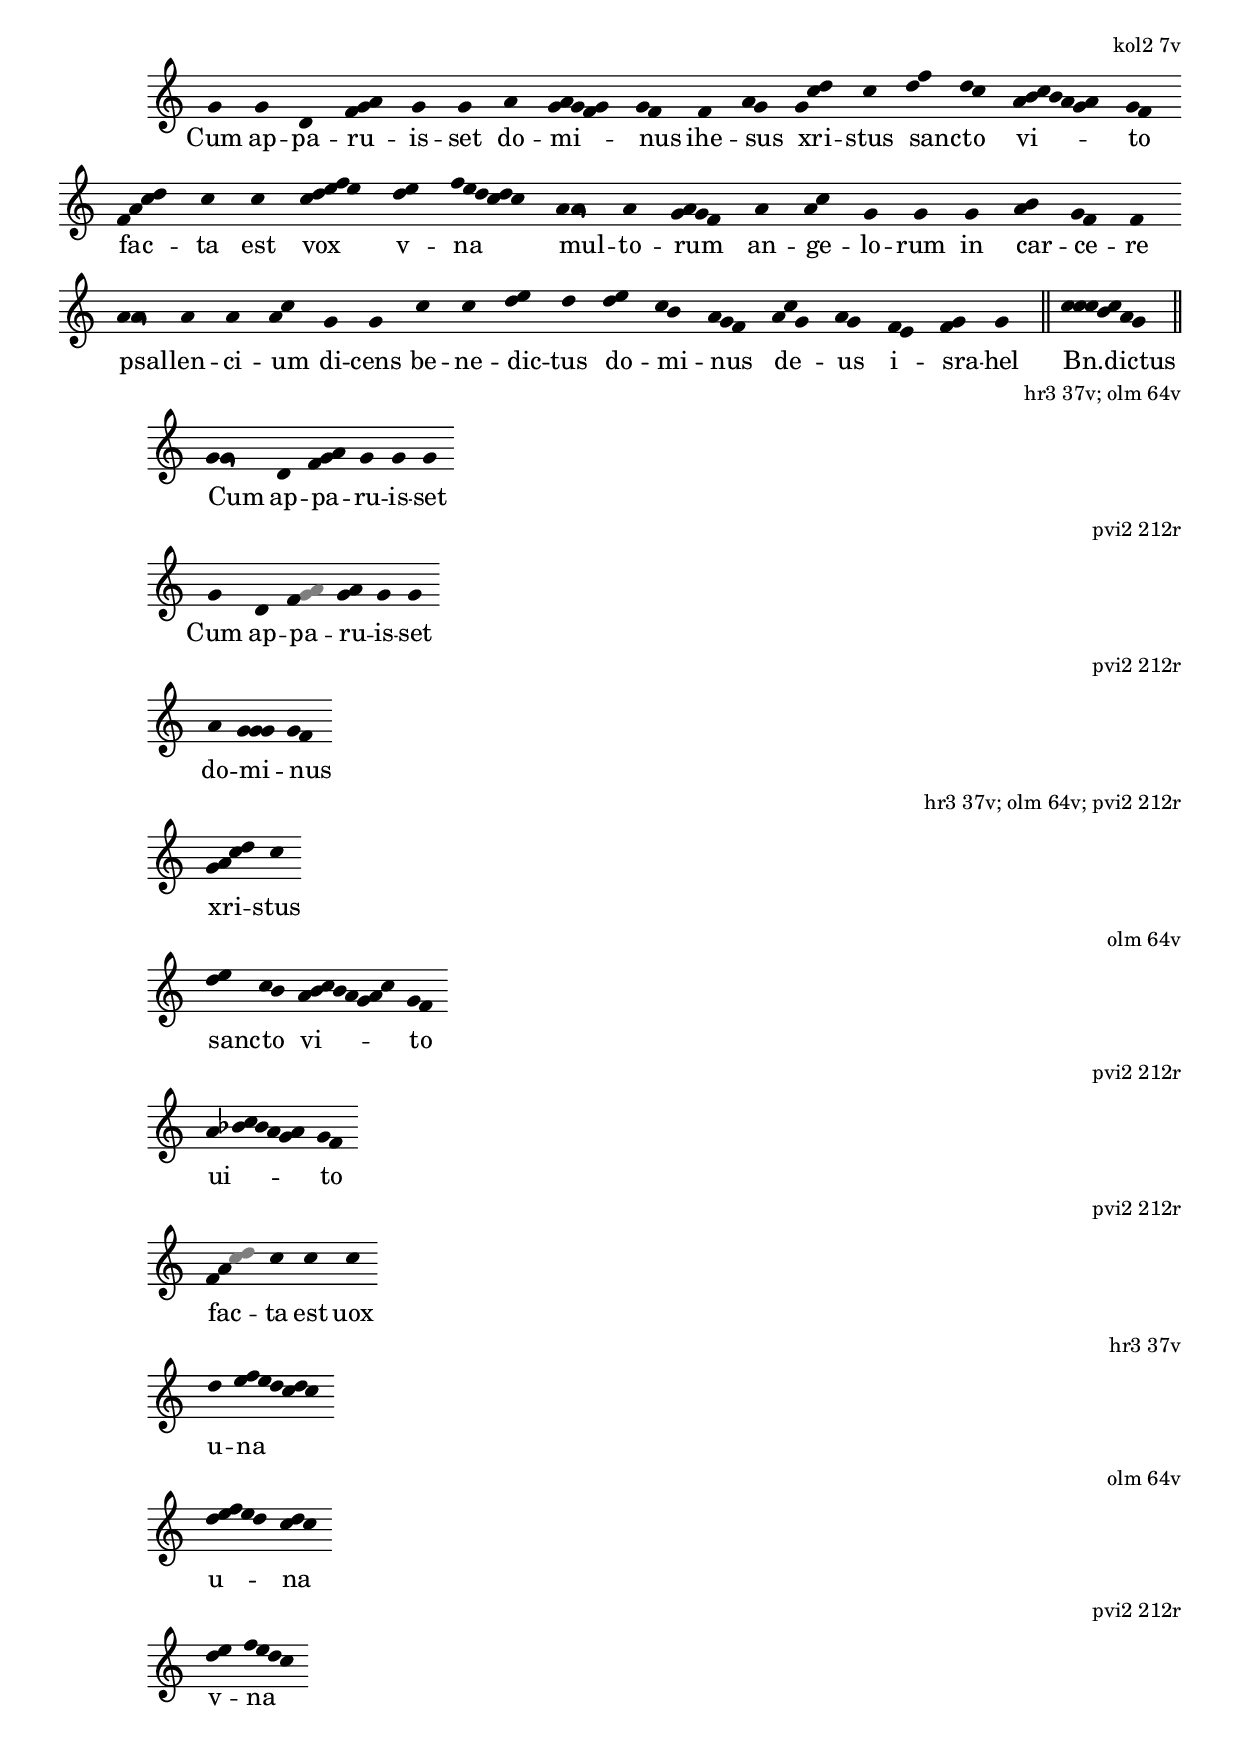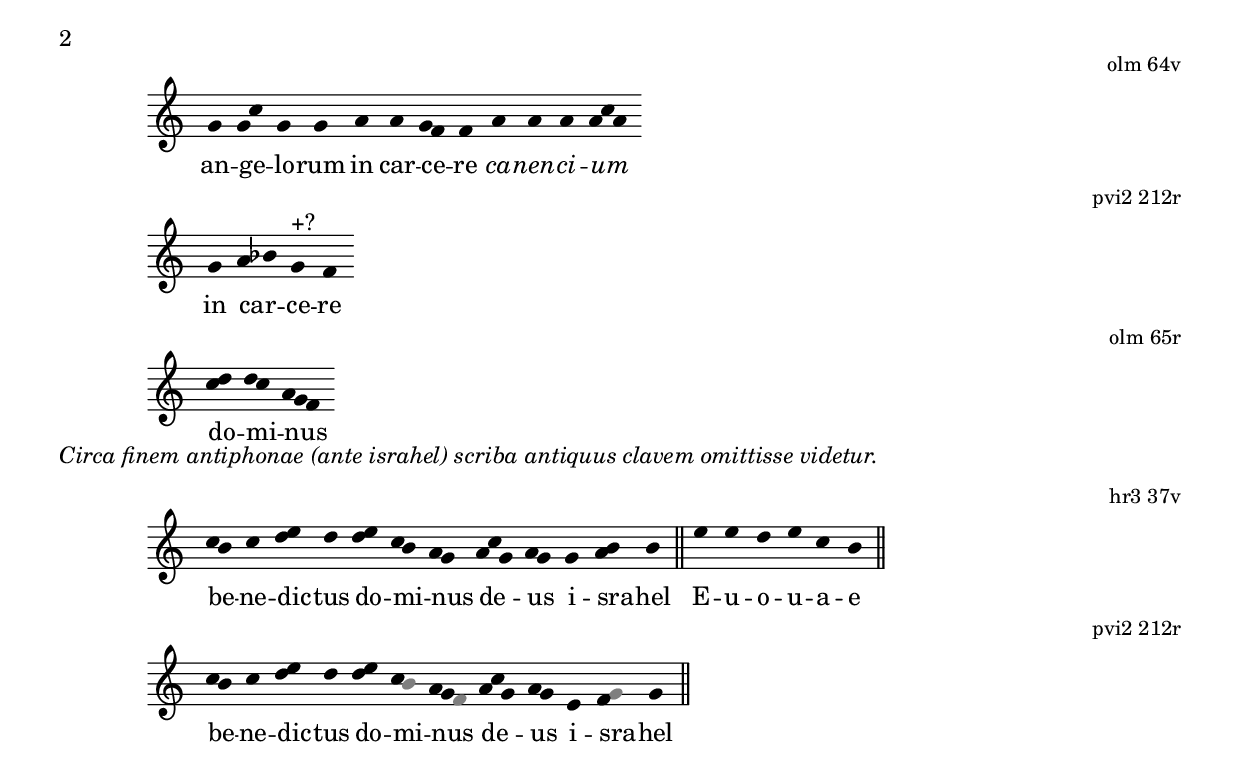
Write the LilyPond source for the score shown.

\version "2.19.32"

\include "../lib/synopsis.ily"

\score {
  \transpose c c' {
    \plainchant
    g \bar "" g d \melisma { f g a } g g \bar ""
    a \melisma { g a g f g } \melisma { g f } \bar "" f \melisma { a g } \bar "" \melisma { g c' d' } \bar "" c' \bar "" \melisma { d' f' } \melisma { d' c' } \bar "" \melisma { a b c' b a g a } \melisma { g f } \bar ""
    \melisma { f a c' d' } c' \bar "" c' \bar "" \melisma { c' d' e' f' e' } \bar "" \melisma { d' e' } \melisma { f' e' d' c' d' c' } \bar ""
    \melisma { a \strophicus a } a \melisma { g a g f } \bar "" a \melisma { a c' } g g \bar ""
    g \bar "" \melisma { a b } \melisma { g f } f \bar "" \melisma { a \strophicus a } a a \melisma { a c' } \bar "" g g \bar ""
    c' c' \melisma { d' e' } d' \bar "" \melisma { d' e' } \melisma { c' b } \melisma { a g f } \bar "" \melisma { a c' g } \melisma { a g } \bar "" \melisma { f e } \melisma { f g } g \bar "||"

    \melisma { c' c' c' b c' a g } \bar "||"
  }
  \addlyrics {
    Cum ap -- pa -- ru -- is -- set
    do -- mi -- nus ihe -- sus xri -- stus sanc -- to vi -- to
    fac -- ta est vox v -- na
    mul -- to -- rum an -- ge -- lo -- rum
    in car -- ce -- re psal -- len -- ci -- um di -- cens
    be -- ne -- dic -- tus do -- mi -- nus de -- us i -- sra -- hel

    Bn.dictus
  }
  \header {
    fontes = "kol2 7v"
  }
}

\score {
  \transpose c c' {
    \plainchant
    \melisma { g \strophicus g } d \melisma { f g a } g g g
  }
  \addlyrics {
    Cum ap -- pa -- ru -- is -- set
  }
  \header {
    fontes = "hr3 37v; olm 64v"
  }
}

\score {
  \transpose c c' {
    \plainchant
    g d \melisma { f \rasura g a \finrasura } \melisma { g a } g g
  }
  \addlyrics {
    Cum ap -- pa -- ru -- is -- set
  }
  \header {
    fontes = "pvi2 212r"
  }
}

\score {
  \transpose c c' {
    \plainchant
    a \melisma { g g g } \melisma { g f }
  }
  \addlyrics {
    do -- mi -- nus
  }
  \header {
    fontes = "pvi2 212r"
  }
}

\score {
  \transpose c c' {
    \plainchant
    \melisma { g a c' d' } c'
  }
  \addlyrics {
    xri -- stus
  }
  \header {
    fontes = "hr3 37v; olm 64v; pvi2 212r"
  }
}

\score {
  \transpose c c' {
    \plainchant
    \melisma { d' e' } \melisma { c' b } \melisma { a b c' b a g a c' } \melisma { g f }
  }
  \addlyrics {
    sanc -- to vi -- to
  }
  \header {
    fontes = "olm 64v"
  }
}

\score {
  \transpose c c' {
    \plainchant
    \melisma { a bes c' bes a g a } \melisma { g f }
  }
  \addlyrics {
    ui -- to
  }
  \header {
    fontes = "pvi2 212r"
  }
}

\score {
  \transpose c c' {
    \plainchant
    \melisma { f a \rasura c' d' \finrasura } c' c' c'
  }
  \addlyrics {
    fac -- ta est uox
  }
  \header {
    fontes = "pvi2 212r"
  }
}

\score {
  \transpose c c' {
    \plainchant
    d' \melisma { e' f' e' d' c' d' c' }
  }
  \addlyrics {
    u -- na
  }
  \header {
    fontes = "hr3 37v"
  }
}

\score {
  \transpose c c' {
    \plainchant
    \melisma { d' e' f' e' d' } \melisma { c' d' c' }
  }
  \addlyrics {
    u -- na
  }
  \header {
    fontes = "olm 64v"
  }
}

\score {
  \transpose c c' {
    \plainchant
    \melisma { d' e' } \melisma { f' e' d' c' }
  }
  \addlyrics {
    v -- na
  }
  \header {
    fontes = "pvi2 212r"
  }
}

\score {
  \transpose c c' {
    \plainchant
    g \melisma { g c' } g g a a \melisma { g f } f a a a \melisma { a c' a }
  }
  \addlyrics {
    an -- ge -- lo -- rum in car -- ce -- re \lyrit ca -- nen -- ci -- um \lyrrev
  }
  \header {
    fontes = "olm 64v"
  }
}

\score {
  \transpose c c' {
    \plainchant
    g \melisma { a bes } g^"+?" f
  }
  \addlyrics {
    in car -- ce -- re
  }
  \header {
    fontes = "pvi2 212r"
  }
}

\score {
  \transpose c c' {
    \plainchant
    \melisma { c' d' } \melisma { d' c' } \melisma { a g f }
  }
  \addlyrics {
    do -- mi -- nus
  }
  \header {
    fontes = "olm 65r"
  }
}

\markup\justify\italic{
  Circa finem antiphonae (ante israhel) scriba antiquus clavem omittisse videtur.
}

\score {
  \transpose c c' {
    \plainchant
    \melisma { c' b } c' \melisma { d' e' } d' \melisma { d' e' } \melisma { c' b } \melisma { a g }
    \melisma { a c' g } \melisma { a g } g \melisma { a b } b \bar "||"

    e' e' d' e' c' b \bar "||"
  }
  \addlyrics {
    be -- ne -- dic -- tus do -- mi -- nus
    de -- us i -- sra -- hel

    E -- u -- o -- u -- a -- e
  }
  \header {
    fontes = "hr3 37v"
  }
}

\score {
  \transpose c c' {
    \plainchant
    \melisma { c' b } c' \melisma { d' e' } d' \melisma { d' e' } \melisma { c' \rasura b \finrasura } \melisma { a g \rasura f \finrasura }
    \melisma { a c' g } \melisma { a g } e \melisma { f \rasura g \finrasura } g \bar "||"
  }
  \addlyrics {
    be -- ne -- dic -- tus do -- mi -- nus
    de -- us i -- sra -- hel

    E -- u -- o -- u -- a -- e
  }
  \header {
    fontes = "pvi2 212r"
  }
}
